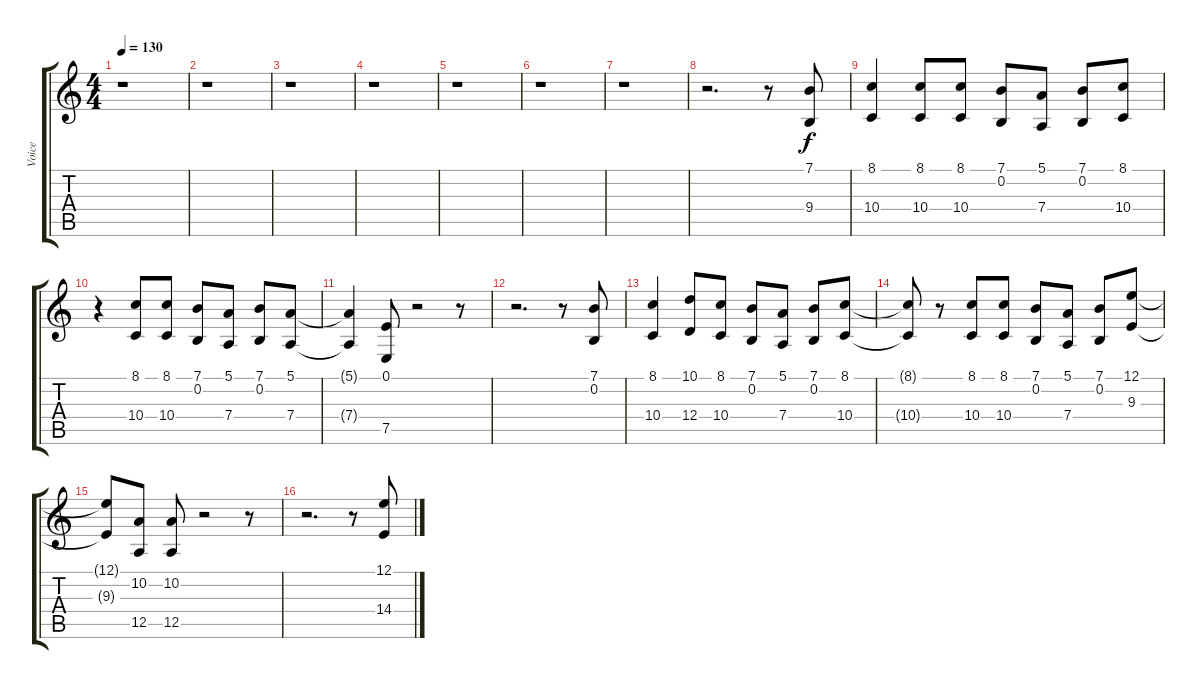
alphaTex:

\track ("Voice" "Voice") {instrument acousticgrandpiano}
\staff {score tabs}
\tuning (E4 B3 G3 D3 A2 E2) {hide}
\ts (4 4)
\tempo 130
\clef g2
\ks c
r.1{dy f instrument acousticgrandpiano} |
r.1 |
r.1 |
r.1 |
r.1 |
r.1 |
r.1 |
r.2{d} r.8 (7.1 9.4).8 |
(8.1 10.4).4 (8.1 10.4).8 (8.1 10.4).8 (7.1 0.2).8 (5.1 7.4).8 (7.1 0.2).8 (8.1 10.4).8 |
r.4 (8.1 10.4).8 (8.1 10.4).8 (7.1 0.2).8 (5.1 7.4).8 (7.1 0.2).8 (5.1 7.4).8 |
(5.1{t} 7.4{t}).4 (0.1 7.5).8 r.2 r.8 |
r.2{d} r.8 (7.1 0.2).8 |
(8.1 10.4).4 (10.1 12.4).8 (8.1 10.4).8 (7.1 0.2).8 (5.1 7.4).8 (7.1 0.2).8 (8.1 10.4).8 |
(8.1{t} 10.4{t}).8 r.8 (8.1 10.4).8 (8.1 10.4).8 (7.1 0.2).8 (5.1 7.4).8 (7.1 0.2).8 (12.1 9.3).8 |
(12.1{t} 9.3{t}).8 (10.2 12.5).8 (10.2 12.5).8 r.2 r.8 |
r.2{d} r.8 (12.1 14.4).8
